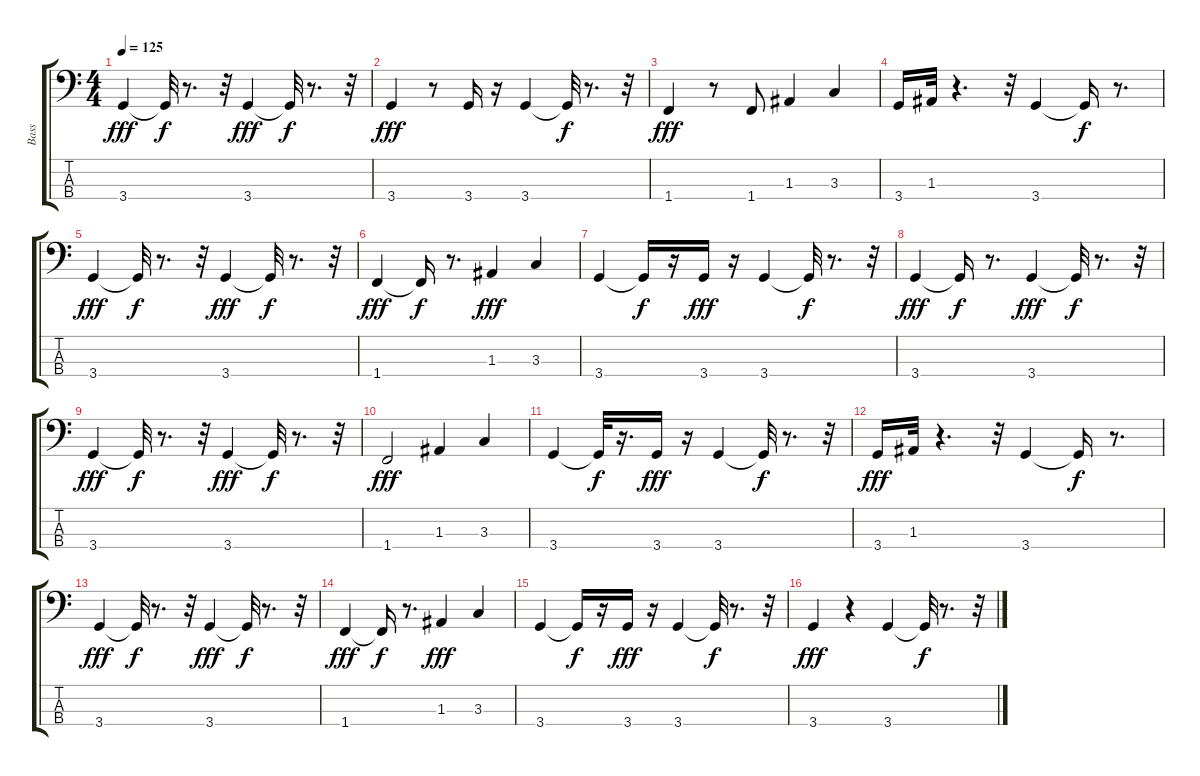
\track ("Bass" "Bass") {instrument electricbassfinger}
\staff {score tabs}
\tuning (G2 D2 A1 E1) {hide}
\ts (4 4)
\tempo 125
\clef f4
\ks c
3.4.4{dy fff} 3.4{t}.32{dy f} r.8{d} r.32 3.4.4{dy fff} 3.4{t}.32{dy f} r.8{d} r.32 |
3.4.4{dy fff} r.8 3.4.16 r.16 3.4.4 3.4{t}.32{dy f} r.8{d} r.32 |
1.4.4{dy fff} r.8 1.4.8 1.3.4 3.3.4 |
3.4.16 1.3.32 r.4{d} r.32 3.4.4 3.4{t}.16{dy f} r.8{d} |
3.4.4{dy fff} 3.4{t}.32{dy f} r.8{d} r.32 3.4.4{dy fff} 3.4{t}.32{dy f} r.8{d} r.32 |
1.4.4{dy fff} 1.4{t}.16{dy f} r.8{d} 1.3.4{dy fff} 3.3.4 |
3.4.4 3.4{t}.16{dy f} r.16 3.4.16{dy fff} r.16 3.4.4 3.4{t}.32{dy f} r.8{d} r.32 |
3.4.4{dy fff} 3.4{t}.16{dy f} r.8{d} 3.4.4{dy fff} 3.4{t}.32{dy f} r.8{d} r.32 |
3.4.4{dy fff} 3.4{t}.32{dy f} r.8{d} r.32 3.4.4{dy fff} 3.4{t}.32{dy f} r.8{d} r.32 |
1.4.2{dy fff} 1.3.4 3.3.4 |
3.4.4 3.4{t}.32{dy f} r.16{d} 3.4.16{dy fff} r.16 3.4.4 3.4{t}.32{dy f} r.8{d} r.32 |
3.4.16{dy fff} 1.3.32 r.4{d} r.32 3.4.4 3.4{t}.16{dy f} r.8{d} |
3.4.4{dy fff} 3.4{t}.32{dy f} r.8{d} r.32 3.4.4{dy fff} 3.4{t}.32{dy f} r.8{d} r.32 |
1.4.4{dy fff} 1.4{t}.16{dy f} r.8{d} 1.3.4{dy fff} 3.3.4 |
3.4.4 3.4{t}.16{dy f} r.16 3.4.16{dy fff} r.16 3.4.4 3.4{t}.32{dy f} r.8{d} r.32 |
3.4.4{dy fff} r.4 3.4.4 3.4{t}.32{dy f} r.8{d} r.32
